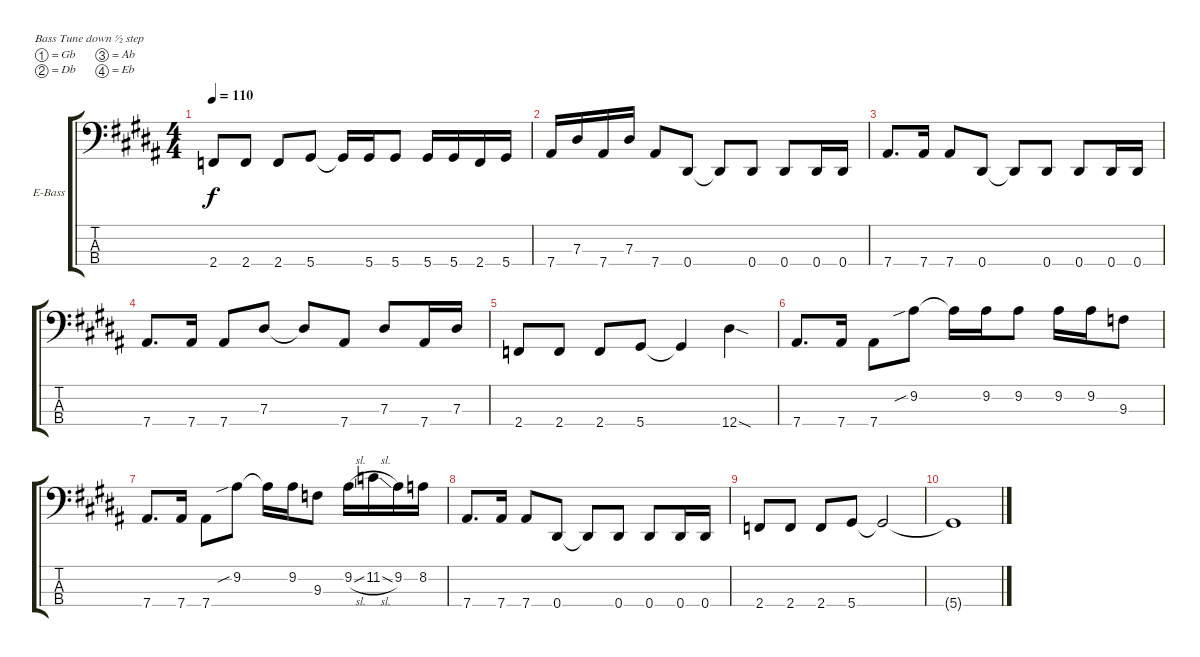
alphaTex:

\bracketExtendMode groupsimilarinstruments
\firstSystemTrackNameOrientation horizontal
\otherSystemsTrackNameOrientation horizontal
\track ("Untitled" "E-Bass") {instrument electricbassfinger}
\staff {score tabs}
\tuning (Gb2 Db2 Ab1 Eb1)
\ts (4 4)
\tempo 110
\clef f4
\ks b
2.4.8{dy f} 2.4.8 2.4.8 5.4.8 5.4{t}.16 5.4.16 5.4.8 5.4.16 5.4.16 2.4.16 5.4.16 |
\ks g#minor
7.4.16 7.3.16 7.4.16 7.3.16 7.4.8 0.4.8 0.4{t}.8 0.4.8 0.4.8 0.4.16 0.4.16 |
7.4.8{d} 7.4.16 7.4.8 0.4.8 0.4{t}.8 0.4.8 0.4.8 0.4.16 0.4.16 |
\ks b
7.4.8{d} 7.4.16 7.4.8 7.3.8 7.3{t}.8 7.4.8 7.3.8 7.4.16 7.3.16 |
\ks g#minor
2.4.8 2.4.8 2.4.8 5.4.8 5.4{t}.4 12.4{sod}.4 |
7.4.8{d} 7.4.16 7.4.8 9.2{sib}.8 9.2{t}.16 9.2.16 9.2.8 9.2.16 9.2.16 9.3.8 |
\ks b
7.4.8{d} 7.4.16 7.4.8 9.2{sib}.8 9.2{t}.16 9.2.16 9.3.8 9.2{sl}.16 11.2{sl}.16 9.2.16 8.2.16 |
\ks g#minor
7.4.8{d} 7.4.16 7.4.8 0.4.8 0.4{t}.8 0.4.8 0.4.8 0.4.16 0.4.16 |
2.4.8 2.4.8 2.4.8 5.4.8 5.4{t}.2 |
5.4{t}.1
